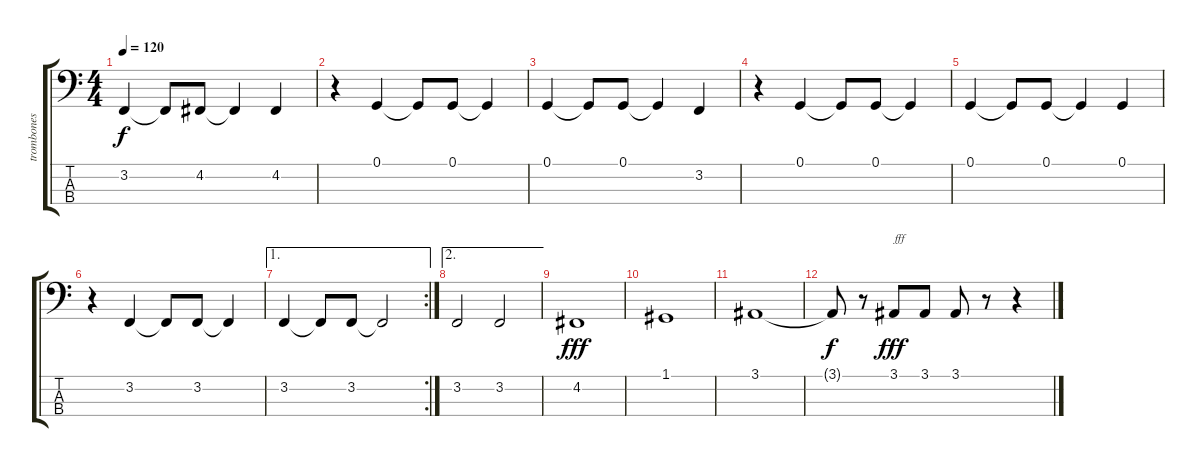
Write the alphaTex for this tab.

\track ("trombones" "trombones") {instrument trombone}
\staff {score tabs}
\tuning (G2 D2 A1 E1) {hide}
\ts (4 4)
\tempo 120
\clef f4
\ks c
3.2.4{dy f} 3.2{t}.8 4.2.8 4.2{t}.4 4.2.4 |
r.4 0.1.4 0.1{t}.8 0.1.8 0.1{t}.4 |
0.1.4 0.1{t}.8 0.1.8 0.1{t}.4 3.2.4 |
r.4 0.1.4 0.1{t}.8 0.1.8 0.1{t}.4 |
0.1.4 0.1{t}.8 0.1.8 0.1{t}.4 0.1.4 |
r.4 3.2.4 3.2{t}.8 3.2.8 3.2{t}.4 |
\ae 1
\rc 2
3.2.4 3.2{t}.8 3.2.8 3.2{t}.2 |
\ae 2
3.2.2 3.2.2 |
4.2.1{dy fff} |
1.1.1 |
3.1.1 |
3.1{t}.8{dy f} r.8 3.1.8{txt "fff" dy fff} 3.1.8 3.1.8 r.8 r.4
